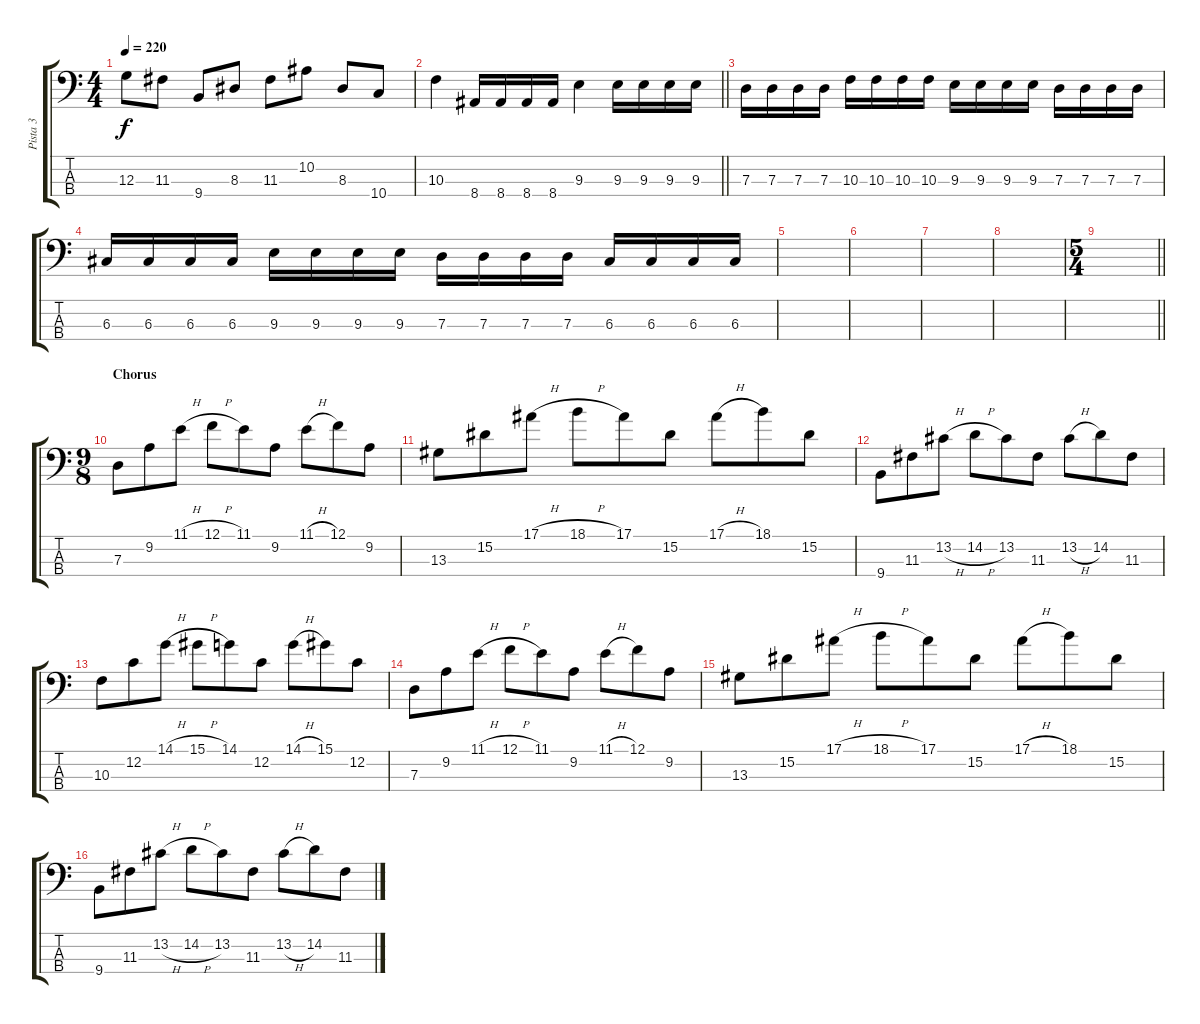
\track ("Pista 3" "Pista 3") {instrument electricbassfinger}
\staff {score tabs}
\tuning (F2 C2 G1 D1) {hide}
\ts (4 4)
\tempo 220
\clef f4
\ks c
12.3.8{dy f} 11.3.8 9.4.8 8.3.8 11.3.8 10.2.8 8.3.8 10.4.8 |
\barLineRight lightlight
10.3.4 8.4.16 8.4.16 8.4.16 8.4.16 9.3.4 9.3.16 9.3.16 9.3.16 9.3.16 |
7.3.16 7.3.16 7.3.16 7.3.16 10.3.16 10.3.16 10.3.16 10.3.16 9.3.16 9.3.16 9.3.16 9.3.16 7.3.16 7.3.16 7.3.16 7.3.16 |
6.3.16 6.3.16 6.3.16 6.3.16 9.3.16 9.3.16 9.3.16 9.3.16 7.3.16 7.3.16 7.3.16 7.3.16 6.3.16 6.3.16 6.3.16 6.3.16 |
|
|
|
|
\ts (5 4)
\barLineRight lightlight
|
\ts (9 8)
\section ("" "Chorus")
7.3.8 9.2.8 11.1{h}.8 12.1{h}.8 11.1.8 9.2.8 11.1{h}.8 12.1.8 9.2.8 |
13.3.8 15.2.8 17.1{h}.8 18.1{h}.8 17.1.8 15.2.8 17.1{h}.8 18.1.8 15.2.8 |
9.4.8 11.3.8 13.2{h}.8 14.2{h}.8 13.2.8 11.3.8 13.2{h}.8 14.2.8 11.3.8 |
10.3.8 12.2.8 14.1{h}.8 15.1{h}.8 14.1.8 12.2.8 14.1{h}.8 15.1.8 12.2.8 |
7.3.8 9.2.8 11.1{h}.8 12.1{h}.8 11.1.8 9.2.8 11.1{h}.8 12.1.8 9.2.8 |
13.3.8 15.2.8 17.1{h}.8 18.1{h}.8 17.1.8 15.2.8 17.1{h}.8 18.1.8 15.2.8 |
9.4.8 11.3.8 13.2{h}.8 14.2{h}.8 13.2.8 11.3.8 13.2{h}.8 14.2.8 11.3.8
